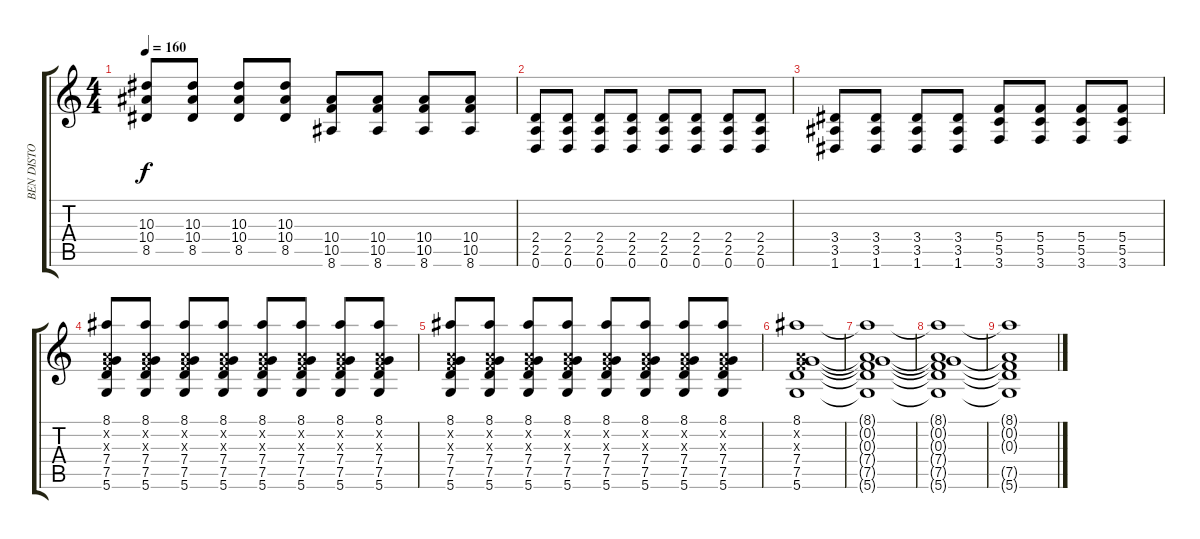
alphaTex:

\track ("BEN DISTO" "BEN DISTO") {instrument distortionguitar}
\staff {score tabs}
\tuning (D4 A3 F3 C3 G2 D2) {hide}
\ts (4 4)
\tempo 160
\clef g2
\ks c
(10.3 10.4 8.5).8{dy f} (10.3 10.4 8.5).8 (10.3 10.4 8.5).8 (10.3 10.4 8.5).8 (10.4 10.5 8.6).8 (10.4 10.5 8.6).8 (10.4 10.5 8.6).8 (10.4 10.5 8.6).8 |
(2.4 2.5 0.6).8 (2.4 2.5 0.6).8 (2.4 2.5 0.6).8 (2.4 2.5 0.6).8 (2.4 2.5 0.6).8 (2.4 2.5 0.6).8 (2.4 2.5 0.6).8 (2.4 2.5 0.6).8 |
(3.4 3.5 1.6).8 (3.4 3.5 1.6).8 (3.4 3.5 1.6).8 (3.4 3.5 1.6).8 (5.4 5.5 3.6).8 (5.4 5.5 3.6).8 (5.4 5.5 3.6).8 (5.4 5.5 3.6).8 |
(8.1 0.2{x} 0.3{x} 7.4 7.5 5.6).8 (8.1 0.2{x} 0.3{x} 7.4 7.5 5.6).8 (8.1 0.2{x} 0.3{x} 7.4 7.5 5.6).8 (8.1 0.2{x} 0.3{x} 7.4 7.5 5.6).8 (8.1 0.2{x} 0.3{x} 7.4 7.5 5.6).8 (8.1 0.2{x} 0.3{x} 7.4 7.5 5.6).8 (8.1 0.2{x} 0.3{x} 7.4 7.5 5.6).8 (8.1 0.2{x} 0.3{x} 7.4 7.5 5.6).8 |
(8.1 0.2{x} 0.3{x} 7.4 7.5 5.6).8 (8.1 0.2{x} 0.3{x} 7.4 7.5 5.6).8 (8.1 0.2{x} 0.3{x} 7.4 7.5 5.6).8 (8.1 0.2{x} 0.3{x} 7.4 7.5 5.6).8 (8.1 0.2{x} 0.3{x} 7.4 7.5 5.6).8 (8.1 0.2{x} 0.3{x} 7.4 7.5 5.6).8 (8.1 0.2{x} 0.3{x} 7.4 7.5 5.6).8 (8.1 0.2{x} 0.3{x} 7.4 7.5 5.6).8 |
(8.1 0.2{x} 0.3{x} 7.4 7.5 5.6).1 |
(8.1{t} 0.2{t} 0.3{t} 7.4{t} 7.5{t} 5.6{t}).1 |
(8.1{t} 0.2{t} 0.3{t} 7.4{t} 7.5{t} 5.6{t}).1 |
(8.1{t} 0.2{t} 0.3{t} 7.5{t} 5.6{t}).1
